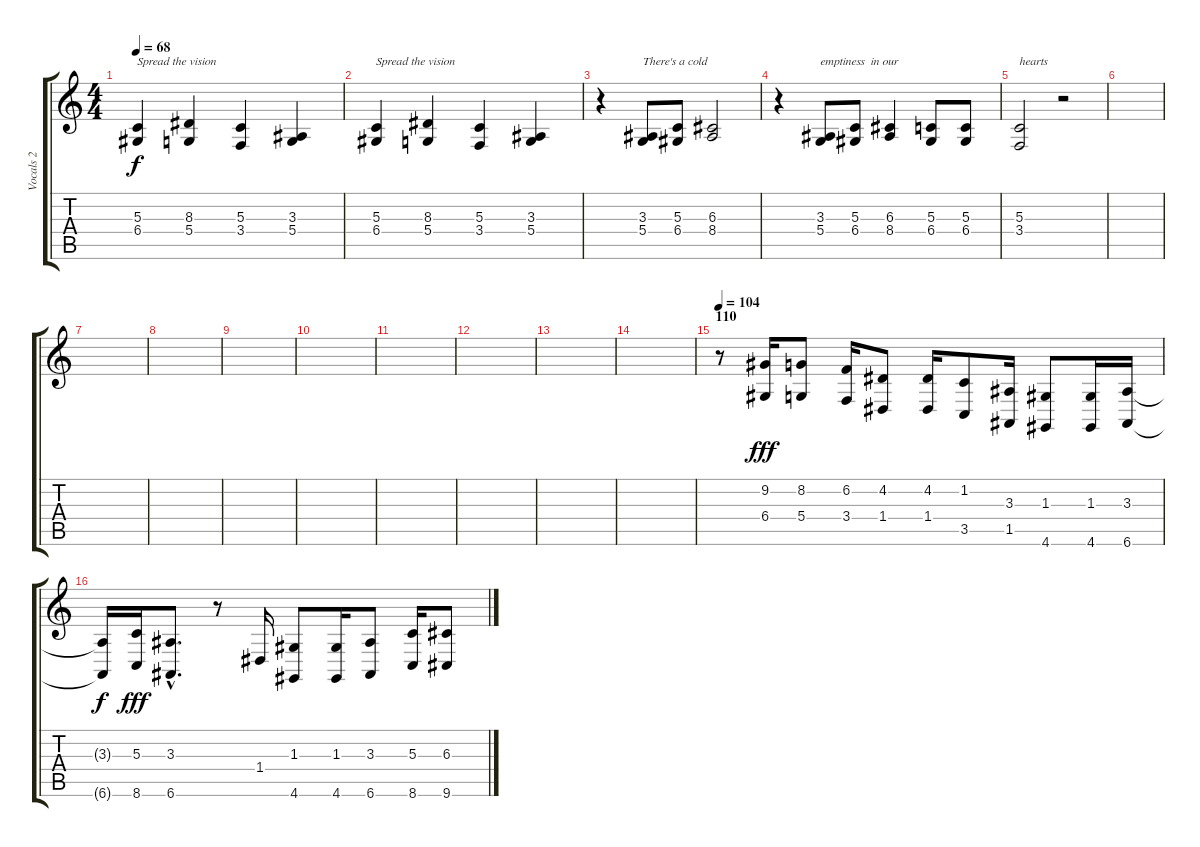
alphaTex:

\track ("Vocals 2" "Vocals 2") {instrument frenchhorn}
\staff {score tabs}
\tuning (E4 B3 G3 D3 A2 E2) {hide}
\ts (4 4)
\tempo 68
\clef g2
\ks c
(5.3 6.4).4{txt "Spread the vision" dy f} (8.3 5.4).4 (5.3 3.4).4 (3.3 5.4).4 |
(5.3 6.4).4{txt "Spread the vision"} (8.3 5.4).4 (5.3 3.4).4 (3.3 5.4).4 |
r.4 (3.3 5.4).8{txt "There's a cold"} (5.3 6.4).8 (6.3 8.4).2 |
r.4 (3.3 5.4).8{txt "emptiness  in our"} (5.3 6.4).8 (6.3 8.4).4 (5.3 6.4).8 (5.3 6.4).8 |
(5.3 3.4).2{txt "hearts"} r.2 |
|
|
|
|
|
|
|
|
|
\section ("" "110")
\tempo 104
r.8 (9.2 6.4).16{dy fff} (8.2 5.4).8 (6.2 3.4).16 (4.2 1.4).8 (4.2 1.4).16 (1.2 3.5).8 (3.3 1.5).16 (1.3 4.6).8 (1.3 4.6).16 (3.3 6.6).16 |
(3.3{t} 6.6{t}).16{dy f} (5.3 8.6).16{dy fff} (3.3{hac} 6.6{hac}).8{d} r.8 1.4.16 (1.3 4.6).8 (1.3 4.6).16 (3.3 6.6).8 (5.3 8.6).16 (6.3 9.6).8
